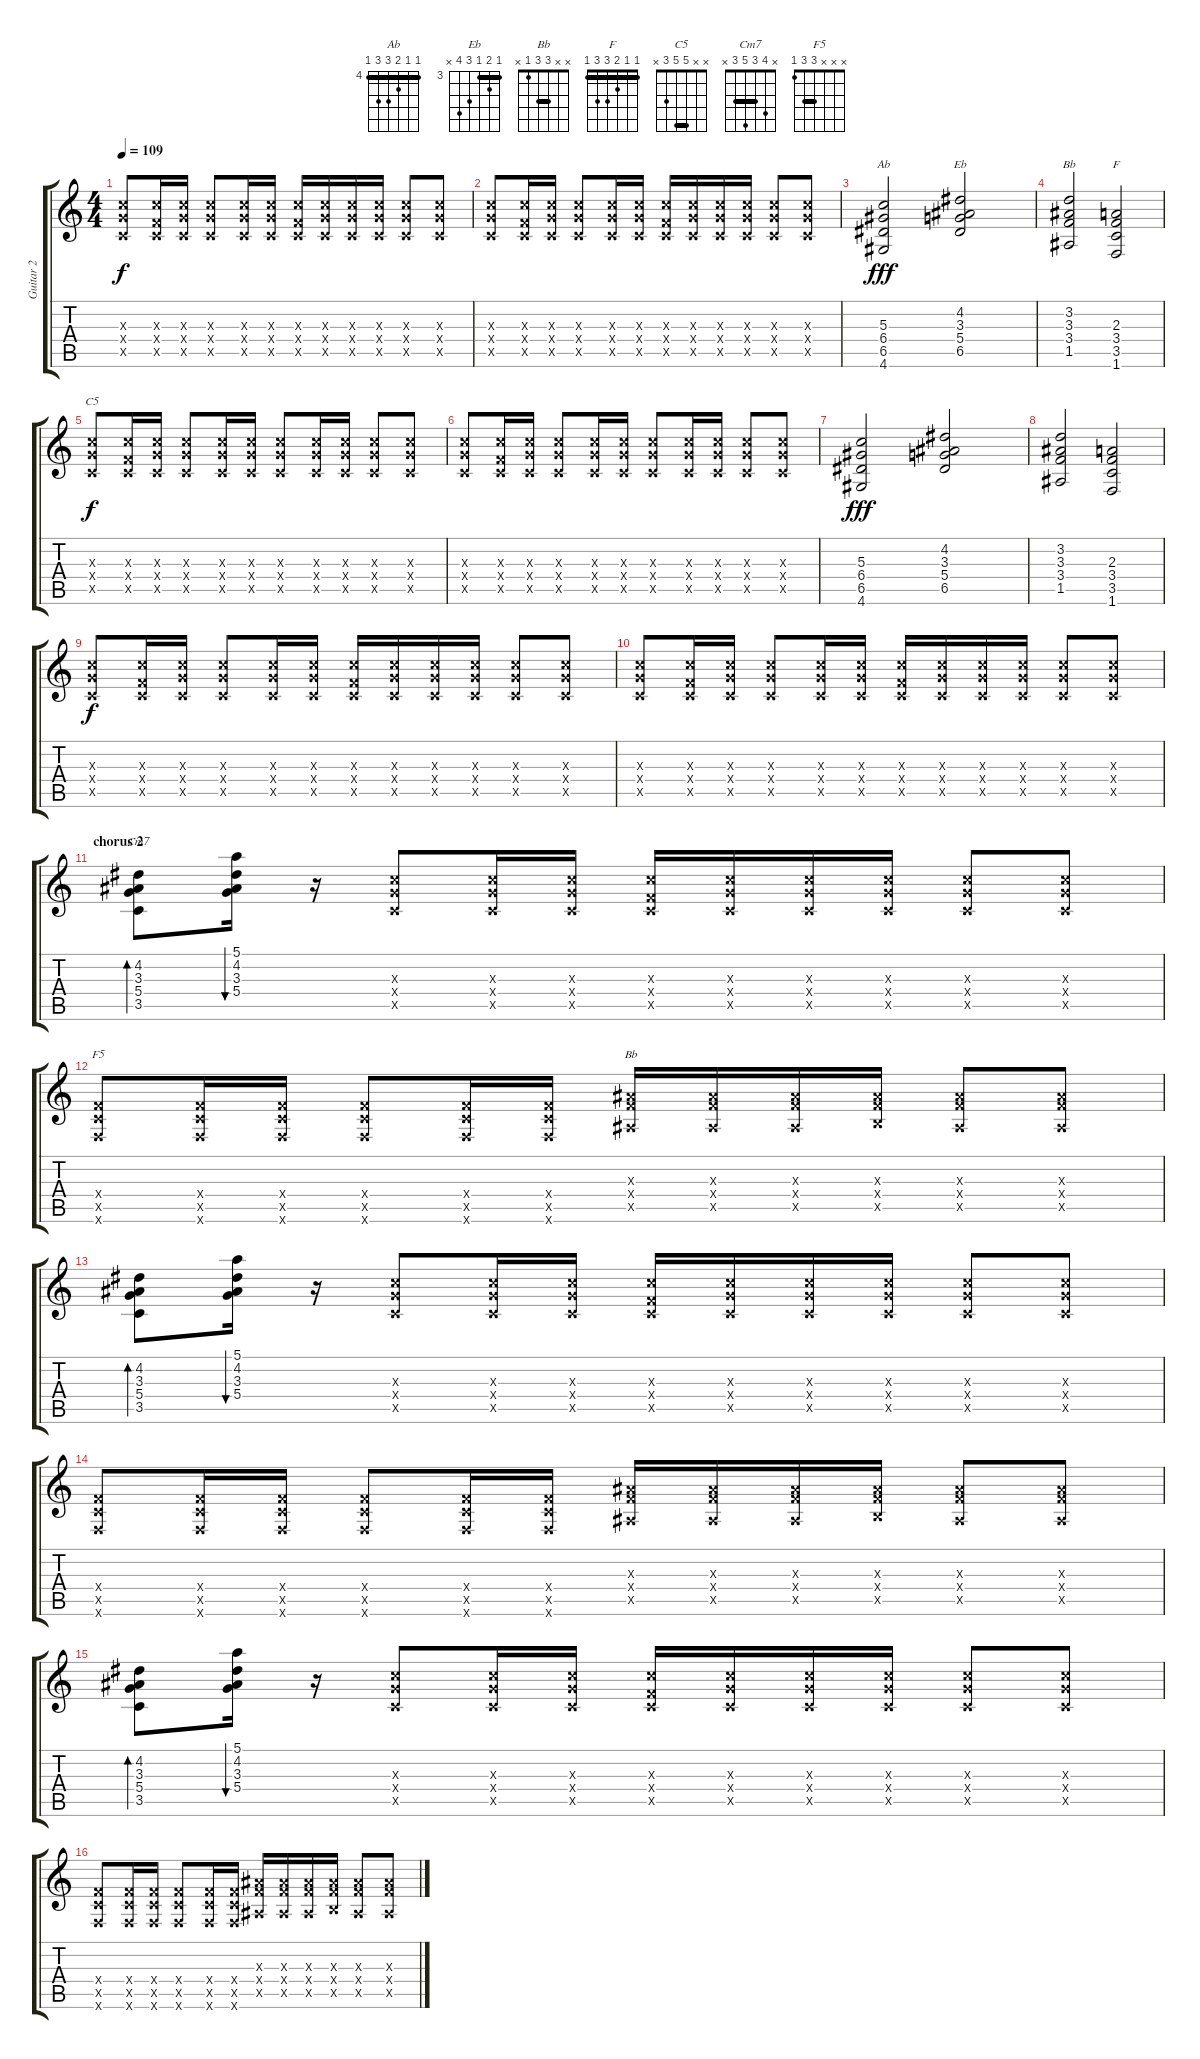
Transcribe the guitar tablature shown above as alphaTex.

\track ("Guitar 2" "Guitar 2") {instrument overdrivenguitar}
\staff {score tabs}
\tuning (E4 B3 G3 D3 A2 E2) {hide}
\chord ("Ab" 4 4 5 6 6 4) {firstfret 4 barre 4}
\chord ("Eb" 3 4 3 5 6 x) {firstfret 3 barre 3}
\chord ("Bb" 1 3 3 3 1 x) {barre 1}
\chord ("F" 1 1 2 3 3 1) {barre 1}
\chord ("C5" x x 5 5 3 x) {barre 5}
\chord ("Cm7" x 4 3 5 3 x) {barre 3}
\chord ("F5" x x x 3 3 1) {barre 3}
\chord ("Bb" x x 3 3 1 x) {barre 3}
\ts (4 4)
\tempo 109
\clef g2
\ks c
(5.3{x} 5.4{x} 3.5{x}).8{dy f} (5.3{x} 3.4{x} 3.5{x}).16 (5.3{x} 5.4{x} 3.5{x}).16 (5.3{x} 5.4{x} 3.5{x}).8 (5.3{x} 5.4{x} 3.5{x}).16 (5.3{x} 5.4{x} 3.5{x}).16 (5.3{x} 3.4{x} 3.5{x}).16 (5.3{x} 5.4{x} 3.5{x}).16 (5.3{x} 5.4{x} 3.5{x}).16 (5.3{x} 5.4{x} 3.5{x}).16 (5.3{x} 5.4{x} 3.5{x}).8 (5.3{x} 5.4{x} 3.5{x}).8 |
(5.3{x} 5.4{x} 3.5{x}).8 (5.3{x} 3.4{x} 3.5{x}).16 (5.3{x} 5.4{x} 3.5{x}).16 (5.3{x} 5.4{x} 3.5{x}).8 (5.3{x} 5.4{x} 3.5{x}).16 (5.3{x} 5.4{x} 3.5{x}).16 (5.3{x} 3.4{x} 3.5{x}).16 (5.3{x} 5.4{x} 3.5{x}).16 (5.3{x} 5.4{x} 3.5{x}).16 (5.3{x} 5.4{x} 3.5{x}).16 (5.3{x} 5.4{x} 3.5{x}).8 (5.3{x} 5.4{x} 3.5{x}).8 |
(5.3 6.4 6.5 4.6).2{ch "Ab" dy fff} (4.2 3.3 5.4 6.5).2{ch "Eb"} |
(3.2 3.3 3.4 1.5).2{ch "Bb"} (2.3 3.4 3.5 1.6).2{ch "F"} |
(5.3{x} 5.4{x} 3.5{x}).8{ch "C5" dy f} (5.3{x} 3.4{x} 3.5{x}).16 (5.3{x} 5.4{x} 3.5{x}).16 (5.3{x} 5.4{x} 3.5{x}).8 (5.3{x} 5.4{x} 3.5{x}).16 (5.3{x} 5.4{x} 3.5{x}).16 (5.3{x} 5.4{x} 3.5{x}).8 (5.3{x} 5.4{x} 3.5{x}).16 (5.3{x} 5.4{x} 3.5{x}).16 (5.3{x} 5.4{x} 3.5{x}).8 (5.3{x} 5.4{x} 3.5{x}).8 |
(5.3{x} 5.4{x} 3.5{x}).8 (5.3{x} 3.4{x} 3.5{x}).16 (5.3{x} 5.4{x} 3.5{x}).16 (5.3{x} 5.4{x} 3.5{x}).8 (5.3{x} 5.4{x} 3.5{x}).16 (5.3{x} 5.4{x} 3.5{x}).16 (5.3{x} 5.4{x} 3.5{x}).8 (5.3{x} 5.4{x} 3.5{x}).16 (5.3{x} 5.4{x} 3.5{x}).16 (5.3{x} 5.4{x} 3.5{x}).8 (5.3{x} 5.4{x} 3.5{x}).8 |
(5.3 6.4 6.5 4.6).2{dy fff} (4.2 3.3 5.4 6.5).2 |
(3.2 3.3 3.4 1.5).2 (2.3 3.4 3.5 1.6).2 |
(5.3{x} 5.4{x} 3.5{x}).8{dy f} (5.3{x} 3.4{x} 3.5{x}).16 (5.3{x} 5.4{x} 3.5{x}).16 (5.3{x} 5.4{x} 3.5{x}).8 (5.3{x} 5.4{x} 3.5{x}).16 (5.3{x} 5.4{x} 3.5{x}).16 (5.3{x} 3.4{x} 3.5{x}).16 (5.3{x} 5.4{x} 3.5{x}).16 (5.3{x} 5.4{x} 3.5{x}).16 (5.3{x} 5.4{x} 3.5{x}).16 (5.3{x} 5.4{x} 3.5{x}).8 (5.3{x} 5.4{x} 3.5{x}).8 |
(5.3{x} 5.4{x} 3.5{x}).8 (5.3{x} 3.4{x} 3.5{x}).16 (5.3{x} 5.4{x} 3.5{x}).16 (5.3{x} 5.4{x} 3.5{x}).8 (5.3{x} 5.4{x} 3.5{x}).16 (5.3{x} 5.4{x} 3.5{x}).16 (5.3{x} 3.4{x} 3.5{x}).16 (5.3{x} 5.4{x} 3.5{x}).16 (5.3{x} 5.4{x} 3.5{x}).16 (5.3{x} 5.4{x} 3.5{x}).16 (5.3{x} 5.4{x} 3.5{x}).8 (5.3{x} 5.4{x} 3.5{x}).8 |
\section ("" "chorus 2")
(4.2 3.3 5.4 3.5).8{bd 60 ch "Cm7"} (5.1 4.2 3.3 5.4).16{bu 60} r.16 (5.3{x} 5.4{x} 3.5{x}).8 (5.3{x} 5.4{x} 3.5{x}).16 (5.3{x} 5.4{x} 3.5{x}).16 (5.3{x} 3.4{x} 3.5{x}).16 (5.3{x} 5.4{x} 3.5{x}).16 (5.3{x} 5.4{x} 3.5{x}).16 (5.3{x} 5.4{x} 3.5{x}).16 (5.3{x} 5.4{x} 3.5{x}).8 (5.3{x} 5.4{x} 3.5{x}).8 |
(3.4{x} 3.5{x} 1.6{x}).8{ch "F5"} (3.4{x} 3.5{x} 1.6{x}).16 (3.4{x} 3.5{x} 1.6{x}).16 (3.4{x} 3.5{x} 1.6{x}).8 (3.4{x} 3.5{x} 1.6{x}).16 (3.4{x} 3.5{x} 1.6{x}).16 (3.3{x} 3.4{x} 1.5{x}).16{ch "Bb"} (3.3{x} 3.4{x} 1.5{x}).16 (3.3{x} 3.4{x} 1.5{x}).16 (3.3{x} 3.4{x} 2.5{x}).16 (3.3{x} 3.4{x} 1.5{x}).8 (3.3{x} 3.4{x} 1.5{x}).8 |
(4.2 3.3 5.4 3.5).8{bd 60} (5.1 4.2 3.3 5.4).16{bu 60} r.16 (5.3{x} 5.4{x} 3.5{x}).8 (5.3{x} 5.4{x} 3.5{x}).16 (5.3{x} 5.4{x} 3.5{x}).16 (5.3{x} 3.4{x} 3.5{x}).16 (5.3{x} 5.4{x} 3.5{x}).16 (5.3{x} 5.4{x} 3.5{x}).16 (5.3{x} 5.4{x} 3.5{x}).16 (5.3{x} 5.4{x} 3.5{x}).8 (5.3{x} 5.4{x} 3.5{x}).8 |
(3.4{x} 3.5{x} 1.6{x}).8 (3.4{x} 3.5{x} 1.6{x}).16 (3.4{x} 3.5{x} 1.6{x}).16 (3.4{x} 3.5{x} 1.6{x}).8 (3.4{x} 3.5{x} 1.6{x}).16 (3.4{x} 3.5{x} 1.6{x}).16 (3.3{x} 3.4{x} 1.5{x}).16 (3.3{x} 3.4{x} 1.5{x}).16 (3.3{x} 3.4{x} 1.5{x}).16 (3.3{x} 3.4{x} 2.5{x}).16 (3.3{x} 3.4{x} 1.5{x}).8 (3.3{x} 3.4{x} 1.5{x}).8 |
(4.2 3.3 5.4 3.5).8{bd 60} (5.1 4.2 3.3 5.4).16{bu 60} r.16 (5.3{x} 5.4{x} 3.5{x}).8 (5.3{x} 5.4{x} 3.5{x}).16 (5.3{x} 5.4{x} 3.5{x}).16 (5.3{x} 3.4{x} 3.5{x}).16 (5.3{x} 5.4{x} 3.5{x}).16 (5.3{x} 5.4{x} 3.5{x}).16 (5.3{x} 5.4{x} 3.5{x}).16 (5.3{x} 5.4{x} 3.5{x}).8 (5.3{x} 5.4{x} 3.5{x}).8 |
(3.4{x} 3.5{x} 1.6{x}).8 (3.4{x} 3.5{x} 1.6{x}).16 (3.4{x} 3.5{x} 1.6{x}).16 (3.4{x} 3.5{x} 1.6{x}).8 (3.4{x} 3.5{x} 1.6{x}).16 (3.4{x} 3.5{x} 1.6{x}).16 (3.3{x} 3.4{x} 1.5{x}).16 (3.3{x} 3.4{x} 1.5{x}).16 (3.3{x} 3.4{x} 1.5{x}).16 (3.3{x} 3.4{x} 2.5{x}).16 (3.3{x} 3.4{x} 1.5{x}).8 (3.3{x} 3.4{x} 1.5{x}).8
